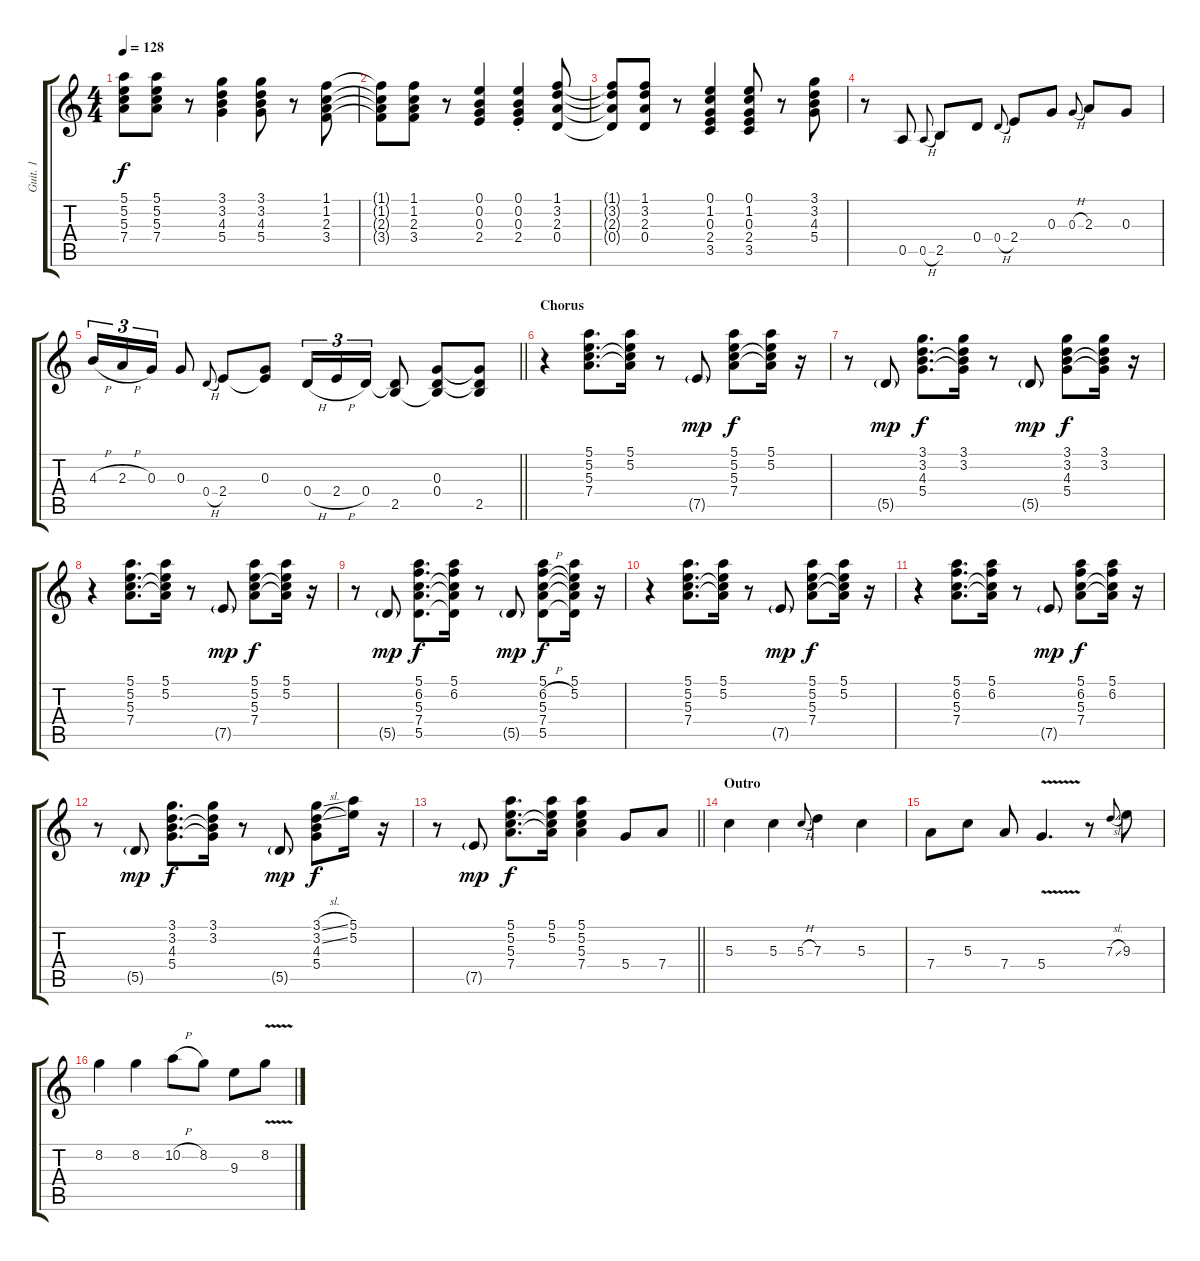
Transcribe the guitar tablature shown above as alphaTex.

\track ("Guit. 1" "Guit. 1") {instrument overdrivenguitar}
\staff {score tabs}
\tuning (E4 B3 G3 D3 A2 E2) {hide}
\ts (4 4)
\tempo 128
\clef g2
\ks c
(5.1 5.2 5.3 7.4).8{dy f} (5.1 5.2 5.3 7.4).8 r.8 (3.1 3.2 4.3 5.4).4 (3.1 3.2 4.3 5.4).8 r.8 (1.1 1.2 2.3 3.4).8 |
(1.1{t} 1.2{t} 2.3{t} 3.4{t}).8 (1.1 1.2 2.3 3.4).8 r.8 (0.1 0.2 0.3 2.4).4 (0.1{st} 0.2{st} 0.3{st} 2.4{st}).4 (1.1 3.2 2.3 0.4).8 |
(1.1{t} 3.2{t} 2.3{t} 0.4{t}).8 (1.1 3.2 2.3 0.4).8 r.8 (0.1 1.2 0.3 2.4 3.5).4 (0.1 1.2 0.3 2.4 3.5).8 r.8 (3.1 3.2 4.3 5.4).8 |
r.8 0.5.8 0.5{h}.8{gr onbeat} 2.5.8 0.4.8 0.4{h}.8{gr onbeat} 2.4.8 0.3.8 0.3{h}.8{gr onbeat} 2.3.8 0.3.8 |
\barLineRight lightlight
4.3{h}.16{tu (3 2)} 2.3{h}.16{tu (3 2)} 0.3.16{tu (3 2)} 0.3.8 0.4{h}.8{gr onbeat} 2.4.8 (0.3 2.4{t}).8 0.4{h}.16{tu (3 2)} 2.4{h}.16{tu (3 2)} 0.4.16{tu (3 2)} (0.4{t} 2.5).8 (0.3 0.4 2.5{t}).8 (0.3{t} 0.4{t} 2.5).8 |
\section ("" "Chorus")
r.4 (5.1 5.2 5.3 7.4).8{d} (5.1 5.2 5.3{t} 7.4{t}).16 r.8 7.5{g}.8{dy mp} (5.1 5.2 5.3 7.4).8{dy f} (5.1 5.2 5.3{t} 7.4{t}).16 r.16 |
r.8 5.5{g}.8{dy mp} (3.1 3.2 4.3 5.4).8{d dy f} (3.1 3.2 4.3{t} 5.4{t}).16 r.8 5.5{g}.8{dy mp} (3.1 3.2 4.3 5.4).8{dy f} (3.1 3.2 4.3{t} 5.4{t}).16 r.16 |
r.4 (5.1 5.2 5.3 7.4).8{d} (5.1 5.2 5.3{t} 7.4{t}).16 r.8 7.5{g}.8{dy mp} (5.1 5.2 5.3 7.4).8{dy f} (5.1 5.2 5.3{t} 7.4{t}).16 r.16 |
r.8 5.5{g}.8{dy mp} (5.1 6.2 5.3 7.4 5.5).8{d dy f} (5.1 6.2 5.3{t} 7.4{t} 5.5{t}).16 r.8 5.5{g}.8{dy mp} (5.1 6.2{h} 5.3 7.4 5.5).8{dy f} (5.1 5.2 5.3{t} 7.4{t} 5.5{t}).16 r.16 |
r.4 (5.1 5.2 5.3 7.4).8{d} (5.1 5.2 5.3{t} 7.4{t}).16 r.8 7.5{g}.8{dy mp} (5.1 5.2 5.3 7.4).8{dy f} (5.1 5.2 5.3{t} 7.4{t}).16 r.16 |
r.4 (5.1 6.2 5.3 7.4).8{d} (5.1 6.2 5.3{t} 7.4{t}).16 r.8 7.5{g}.8{dy mp} (5.1 6.2 5.3 7.4).8{dy f} (5.1 6.2 5.3{t} 7.4{t}).16 r.16 |
r.8 5.5{g}.8{dy mp} (3.1 3.2 4.3 5.4).8{d dy f} (3.1 3.2 4.3{t} 5.4{t}).16 r.8 5.5{g}.8{dy mp} (3.1{sl} 3.2{sl} 4.3 5.4).8{dy f} (5.1 5.2).16 r.16 |
\barLineRight lightlight
r.8 7.5{g}.8{dy mp} (5.1 5.2 5.3 7.4).8{d dy f} (5.1 5.2 5.3{t} 7.4{t}).16 (5.1 5.2 5.3 7.4).4 5.4.8{instrument overdrivenguitar} 7.4.8 |
\section ("" "Outro")
5.3.4 5.3.4 5.3{h}.8{gr onbeat} 7.3.4 5.3.4 |
7.4.8 5.3.8 7.4.8 5.4{v}.4{d} r.8 7.3{sl}.8{gr onbeat} 9.3.8 |
8.2.4 8.2.4 10.2{h}.8 8.2.8 9.3.8 8.2{v}.8
